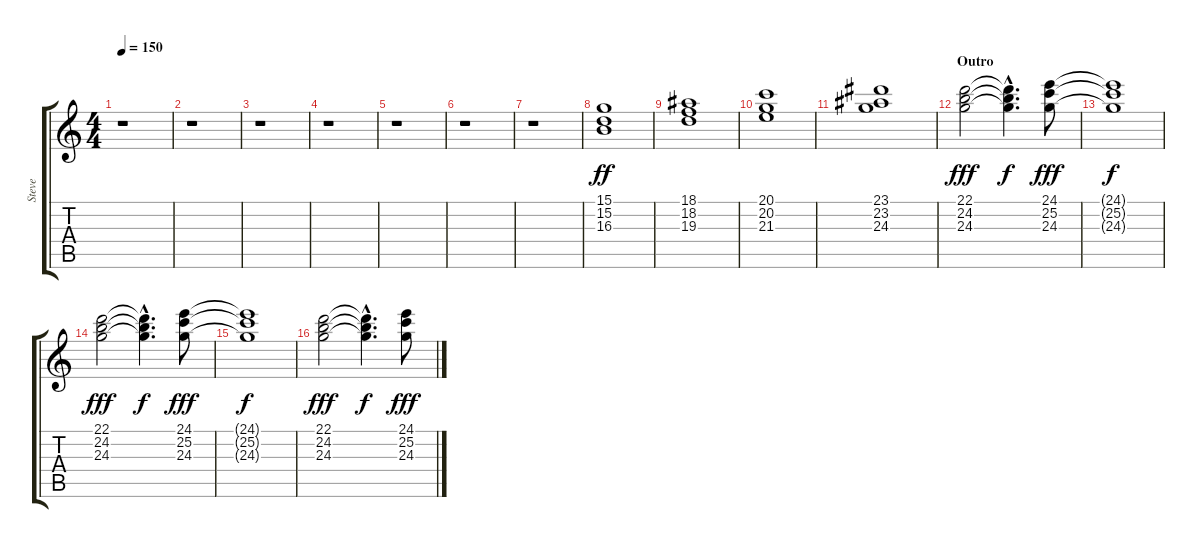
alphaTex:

\track ("Steve" "Steve") {instrument rockorgan}
\staff {score tabs}
\tuning (E4 B3 G3 D3 A2 E2) {hide}
\ts (4 4)
\tempo 150
\clef g2
\ks c
r.1{dy f} |
r.1 |
r.1 |
r.1 |
r.1 |
r.1 |
r.1 |
(15.1 15.2 16.3).1{dy ff} |
(18.1 18.2 19.3).1 |
(20.1 20.2 21.3).1 |
(23.1 23.2 24.3).1 |
\section ("" "Outro")
(22.1 24.2 24.3).2{dy fff volume 12} (22.1{hac t} 24.2{hac t} 24.3{hac t}).4{d dy f} (24.1 25.2 24.3).8{dy fff} |
(24.1{t} 25.2{t} 24.3{t}).1{dy f} |
(22.1 24.2 24.3).2{dy fff} (22.1{hac t} 24.2{hac t} 24.3{hac t}).4{d dy f} (24.1 25.2 24.3).8{dy fff} |
(24.1{t} 25.2{t} 24.3{t}).1{dy f} |
(22.1 24.2 24.3).2{dy fff} (22.1{hac t} 24.2{hac t} 24.3{hac t}).4{d dy f} (24.1 25.2 24.3).8{dy fff}
